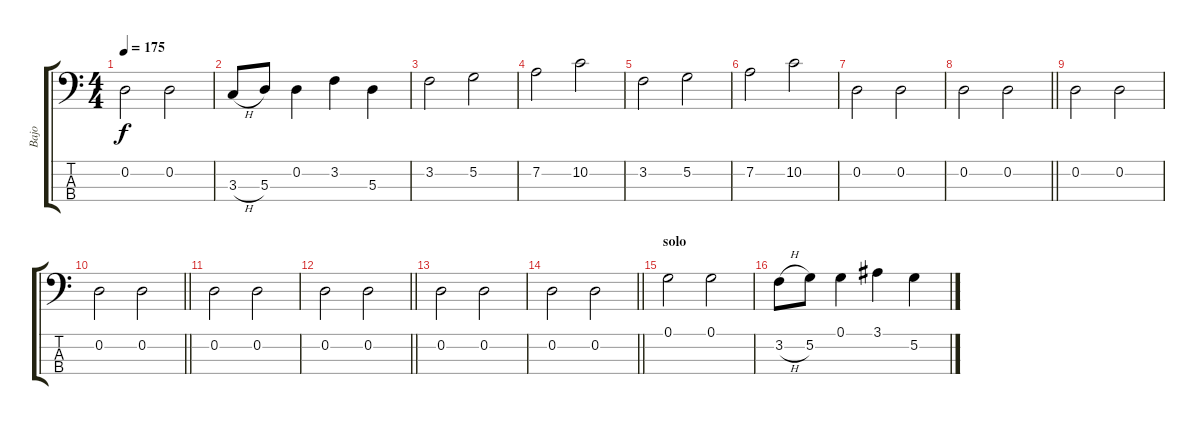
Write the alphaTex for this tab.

\track ("Bajo" "Bajo") {instrument acousticguitarsteel}
\staff {score tabs}
\tuning (G2 D2 A1 D1) {hide}
\ts (4 4)
\tempo 175
\clef f4
\ks c
0.2.2{dy f} 0.2.2 |
3.3{h}.8 5.3.8 0.2.4 3.2.4 5.3.4 |
3.2.2 5.2.2 |
7.2.2 10.2.2 |
3.2.2 5.2.2 |
7.2.2 10.2.2 |
0.2.2 0.2.2 |
\barLineRight lightlight
0.2.2 0.2.2 |
0.2.2 0.2.2 |
\barLineRight lightlight
0.2.2 0.2.2 |
0.2.2 0.2.2 |
\barLineRight lightlight
0.2.2 0.2.2 |
0.2.2 0.2.2 |
\barLineRight lightlight
0.2.2 0.2.2 |
\section ("" "solo")
0.1.2 0.1.2 |
3.2{h}.8 5.2.8 0.1.4 3.1.4 5.2.4
